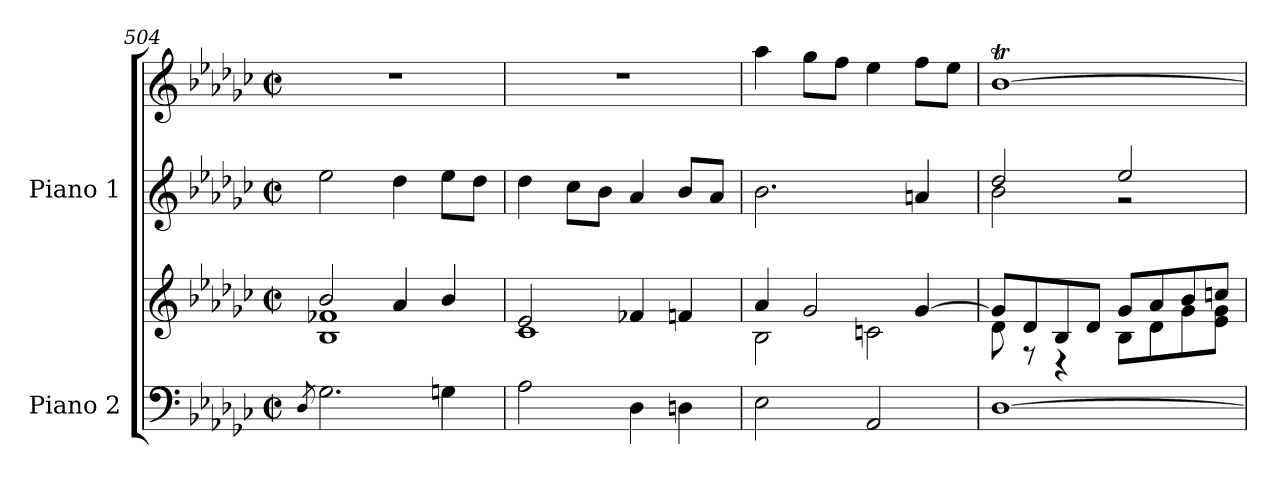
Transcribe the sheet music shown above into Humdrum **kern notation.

**kern	**kern	**kern	**kern
*part2	*part2	*part1	*part1
*staff4	*staff3	*staff2	*staff1
*I"Piano 2	*	*I"Piano 1	*
*I'Pno. 2	*	*I'Pno. 1	*
!!LO:LB:g=z
*clefF4	*clefG2	*clefG2	*clefG2
*k[b-e-a-d-g-c-]	*k[b-e-a-d-g-c-]	*k[b-e-a-d-g-c-]	*k[b-e-a-d-g-c-]
*M2/2	*M2/2	*M2/2	*M2/2
*met(c|)	*met(c|)	*met(c|)	*met(c|)
=504	=504	=504	=504
8qD-/	.	.	.
*	*^	*	*
2.G-\	2b-/	1B- 1f-X	2ee-\	1r
.	4a-/	.	4dd-\	.
4Gn\	4b-/	.	8ee-\L	.
.	.	.	8dd-\J	.
=505	=505	=505	=505	=505
2A-\	2e-/	1c-	4dd-\	1r
.	.	.	8cc-\L	.
.	.	.	8b-\J	.
4D-\	4f-X/	.	4a-/	.
4Dn\	4fn/	.	8b-/L	.
.	.	.	8a-/J	.
=506	=506	=506	=506	=506
2E-\	4a-/	2B-\	2.b-\	4aa-\
.	2g-/	.	.	8gg-\L
.	.	.	.	8ff\J
2AA-/	.	2cn\	.	4ee-\
.	[4g-/	.	4an/	8ff\L
.	.	.	.	8ee-\J
=507	=507	=507	=507	=507
*	*	*	*^	*
[1D-	8g-/L]	8d-\	2dd-/	2b-\	[1b-t
.	8d-/	8r	.	.	.
.	8B-/	4r	.	.	.
.	8d-/J	.	.	.	.
.	8g-/L	8B-\L	2ee-/	2r	.
.	8a-/	8d-\	.	.	.
.	8b-/	8g-\	.	.	.
.	8ccn/J	8e-\ 8g-\J	.	.	.
*	*v	*v	*	*	*
*	*	*v	*v	*
=	=	=	=
*-	*-	*-	*-
